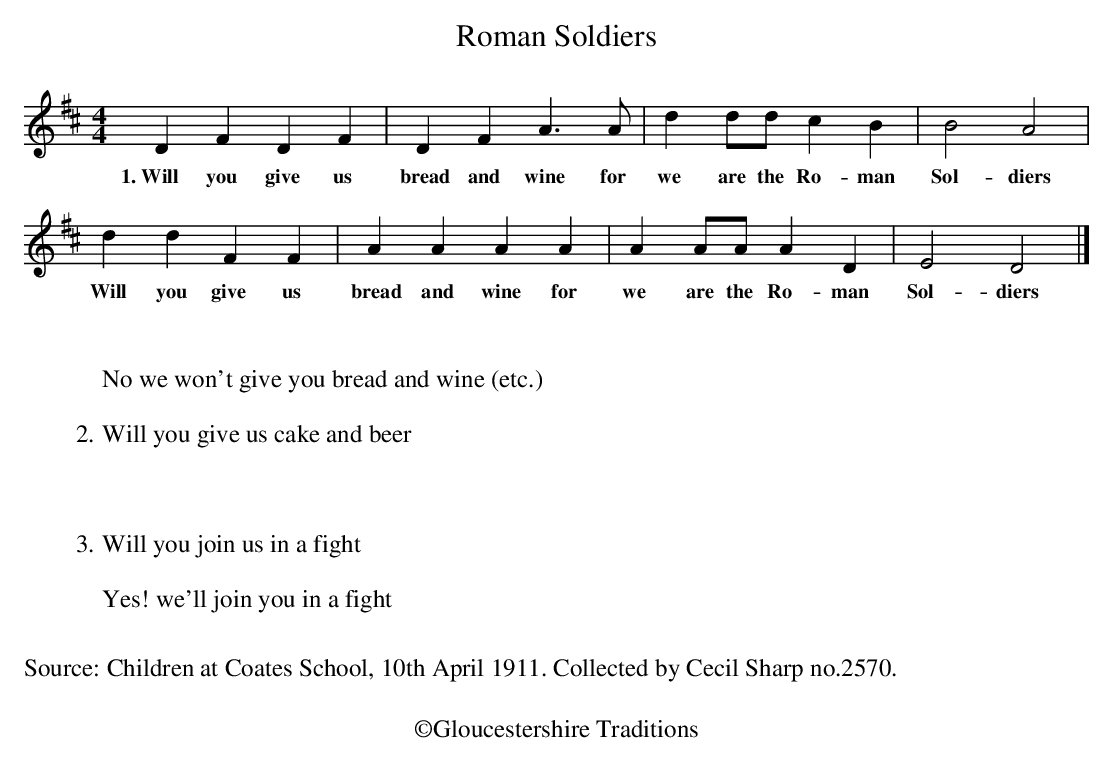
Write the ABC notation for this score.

X:1
T: Roman Soldiers
M: 4/4
L: 1/4
K: D
DFDF | DFA3/2A/2 | dd/2d/2cB` | B2A2 |
w: 1.~Will you give us bread and wine for we are the Ro-man Sol-diers
ddFF | AAAA | AA/2A/2AD | E2D2 |]
w:  Will you give us bread and wine for we are the Ro-man Sol-diers
W:
W:
W:  No we won't give you bread and wine (etc.)
W:
W: 2. Will you give us cake and beer
W:
W:
W:
W: 3. Will you join us in a fight
W:
W:  Yes! we'll join you in a fight
W:
